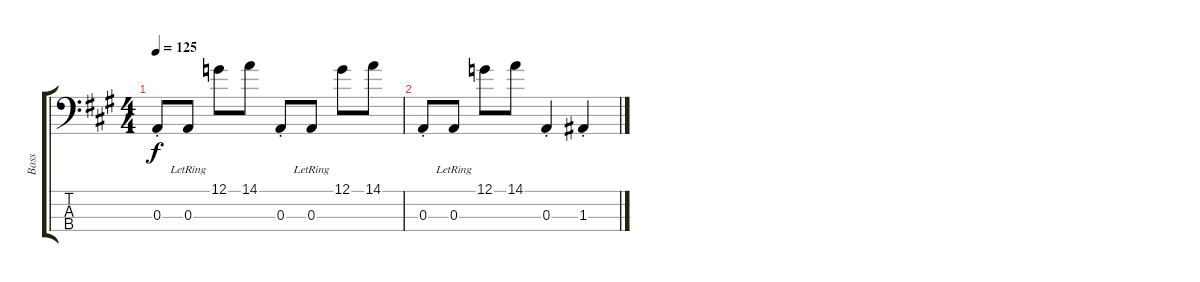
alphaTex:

\track ("Bass" "Bass") {instrument fretlessbass}
\staff {score tabs}
\tuning (G2 D2 A1 E1) {hide}
\ts (4 4)
\tempo 125
\clef f4
\ks a
0.3{st}.8{dy f} 0.3{lr}.8 12.1.8 14.1.8 0.3{st}.8 0.3{lr}.8 12.1.8 14.1.8 |
0.3{st}.8 0.3{lr}.8 12.1.8 14.1.8 0.3{st}.4 1.3{st}.4
